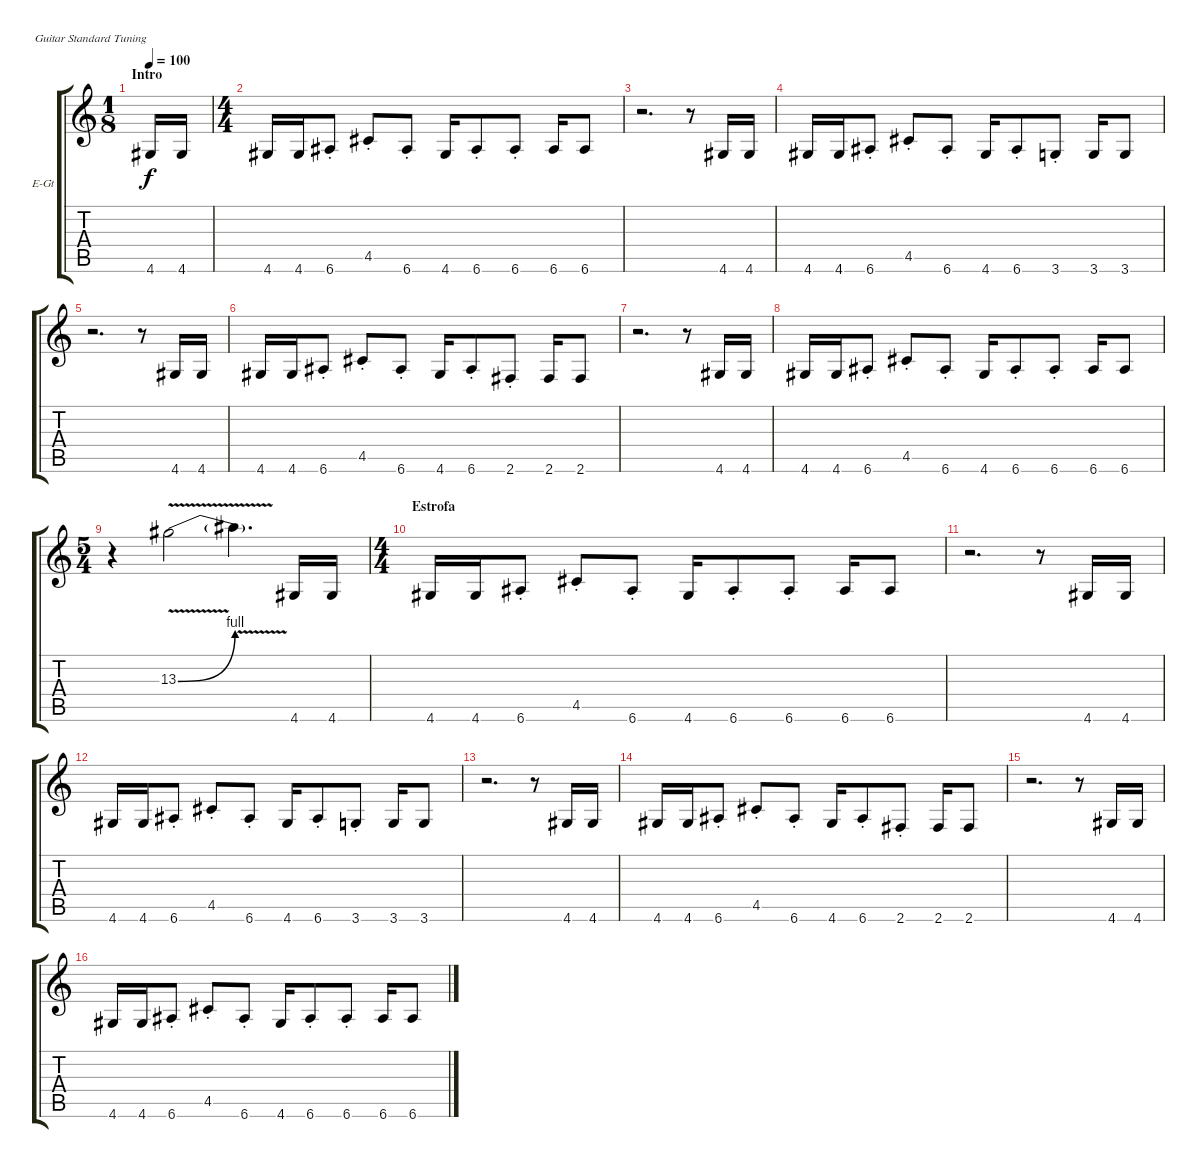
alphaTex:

\defaultSystemsLayout 4
\bracketExtendMode groupsimilarinstruments
\firstSystemTrackNameOrientation horizontal
\otherSystemsTrackNameOrientation horizontal
\track ("Rythm" "E-Gt") {instrument overdrivenguitar}
\staff {score tabs}
\tuning (E4 B3 G3 D3 A2 E2)
\ts (1 8)
\section ("" "Intro")
\tempo 100
\clef g2
\ks c
4.6.16{dy f instrument overdrivenguitar} 4.6.16 |
\ts (4 4)
4.6.16 4.6.16 6.6{st}.8 4.5{st}.8 6.6{st}.8 4.6.16 6.6{st}.8 6.6{st}.8 6.6.16 6.6.8 |
r.2{d} r.8 4.6.16 4.6.16 |
4.6.16 4.6.16 6.6{st}.8 4.5{st}.8 6.6{st}.8 4.6.16 6.6{st}.8 3.6{st}.8 3.6.16 3.6.8 |
r.2{d} r.8 4.6.16 4.6.16 |
4.6.16 4.6.16 6.6{st}.8 4.5{st}.8 6.6{st}.8 4.6.16 6.6{st}.8 2.6{st}.8 2.6.16 2.6.8 |
r.2{d} r.8 4.6.16 4.6.16 |
4.6.16 4.6.16 6.6{st}.8 4.5{st}.8 6.6{st}.8 4.6.16 6.6{st}.8 6.6{st}.8 6.6.16 6.6.8 |
\ts (5 4)
r.4 13.3{be (bend 0 0 16.2 4) v}.2 13.3{v t}.4{d} 4.6.16 4.6.16 |
\ts (4 4)
\section ("" "Estrofa")
4.6.16 4.6.16 6.6{st}.8 4.5{st}.8 6.6{st}.8 4.6.16 6.6{st}.8 6.6{st}.8 6.6.16 6.6.8 |
r.2{d} r.8 4.6.16 4.6.16 |
4.6.16 4.6.16 6.6{st}.8 4.5{st}.8 6.6{st}.8 4.6.16 6.6{st}.8 3.6{st}.8 3.6.16 3.6.8 |
r.2{d} r.8 4.6.16 4.6.16 |
4.6.16 4.6.16 6.6{st}.8 4.5{st}.8 6.6{st}.8 4.6.16 6.6{st}.8 2.6{st}.8 2.6.16 2.6.8 |
r.2{d} r.8 4.6.16 4.6.16 |
4.6.16 4.6.16 6.6{st}.8 4.5{st}.8 6.6{st}.8 4.6.16 6.6{st}.8 6.6{st}.8 6.6.16 6.6.8
